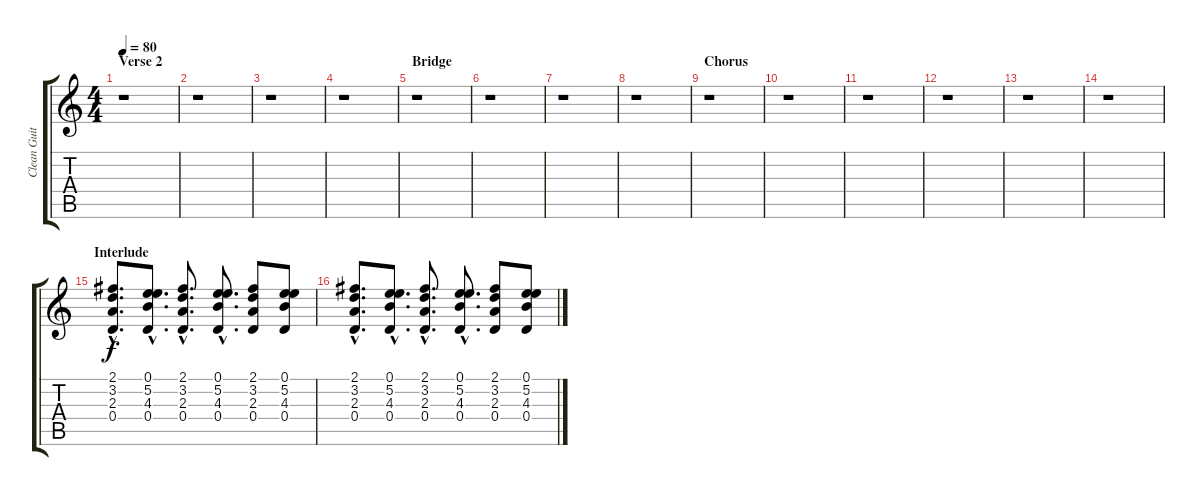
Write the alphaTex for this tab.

\track ("Clean Guitar (Drop D)" "Clean Guit") {instrument acousticguitarsteel}
\staff {score tabs}
\tuning (E4 B3 G3 D3 A2 D2) {hide}
\ts (4 4)
\section ("" "Verse 2")
\tempo 80
\clef g2
\ks c
r.1{dy f} |
r.1 |
r.1 |
r.1 |
\section ("" "Bridge")
r.1 |
r.1 |
r.1 |
r.1 |
\section ("" "Chorus")
r.1 |
r.1 |
r.1 |
r.1 |
r.1 |
r.1 |
\section ("" "Interlude")
(2.1{hac} 3.2{hac} 2.3{hac} 0.4{hac}).8{d} (0.1{hac} 5.2{hac} 4.3{hac} 0.4{hac}).8{d} (2.1{hac} 3.2{hac} 2.3{hac} 0.4{hac}).8{d} (0.1{hac} 5.2{hac} 4.3{hac} 0.4{hac}).8{d} (2.1 3.2 2.3 0.4).8 (0.1 5.2 4.3 0.4).8 |
(2.1{hac} 3.2{hac} 2.3{hac} 0.4{hac}).8{d} (0.1{hac} 5.2{hac} 4.3{hac} 0.4{hac}).8{d} (2.1{hac} 3.2{hac} 2.3{hac} 0.4{hac}).8{d} (0.1{hac} 5.2{hac} 4.3{hac} 0.4{hac}).8{d} (2.1 3.2 2.3 0.4).8 (0.1 5.2 4.3 0.4).8
